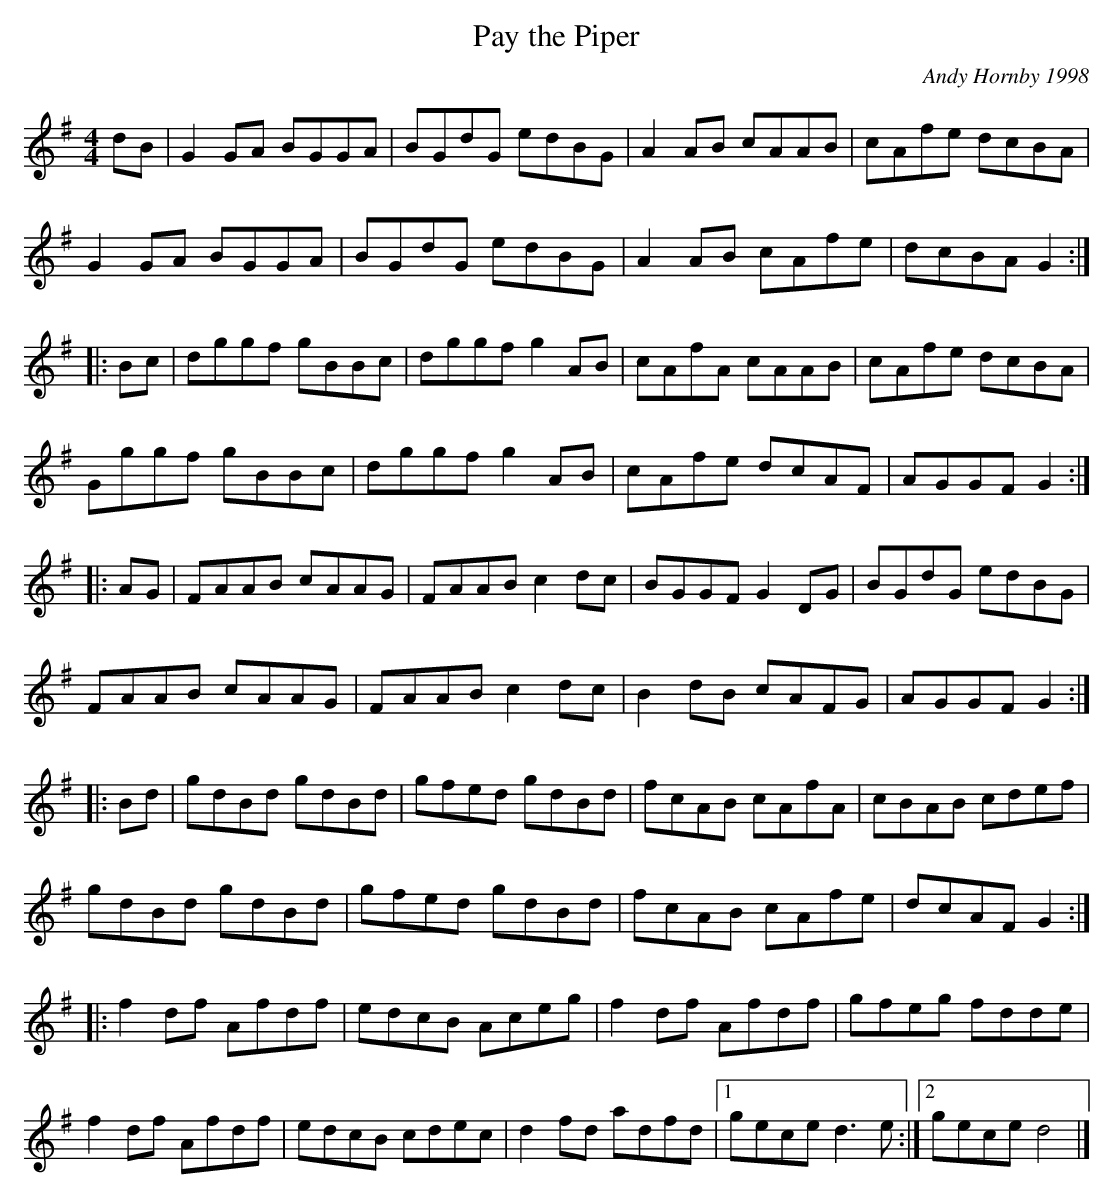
X:1
T:Pay the Piper
C:Andy Hornby 1998
L:1/8
M:4/4
K:G major
dB|G2GA BGGA|BGdG edBG|A2AB cAAB|cAfe dcBA|
G2GA BGGA|BGdG edBG|A2AB cAfe|dcBA G2:|
|:Bc|dggf gBBc|dggf g2AB|cAfA cAAB|cAfe dcBA|
Gggf gBBc|dggf g2AB|cAfe dcAF|AGGF G2:|
|:AG|FAAB cAAG|FAAB c2dc|BGGF G2DG|BGdG edBG|
FAAB cAAG|FAAB c2dc|B2dB cAFG|AGGF G2:|
|:Bd|gdBd gdBd|gfed gdBd|fcAB cAfA|cBAB cdef|
gdBd gdBd|gfed gdBd|fcAB cAfe|dcAF G2:|
|:f2df Afdf|edcB Aceg|f2df Afdf|gfeg fdde|
f2df Afdf|edcB cdec|d2fd adfd|[1gece d3e:|[2gece d4|]
